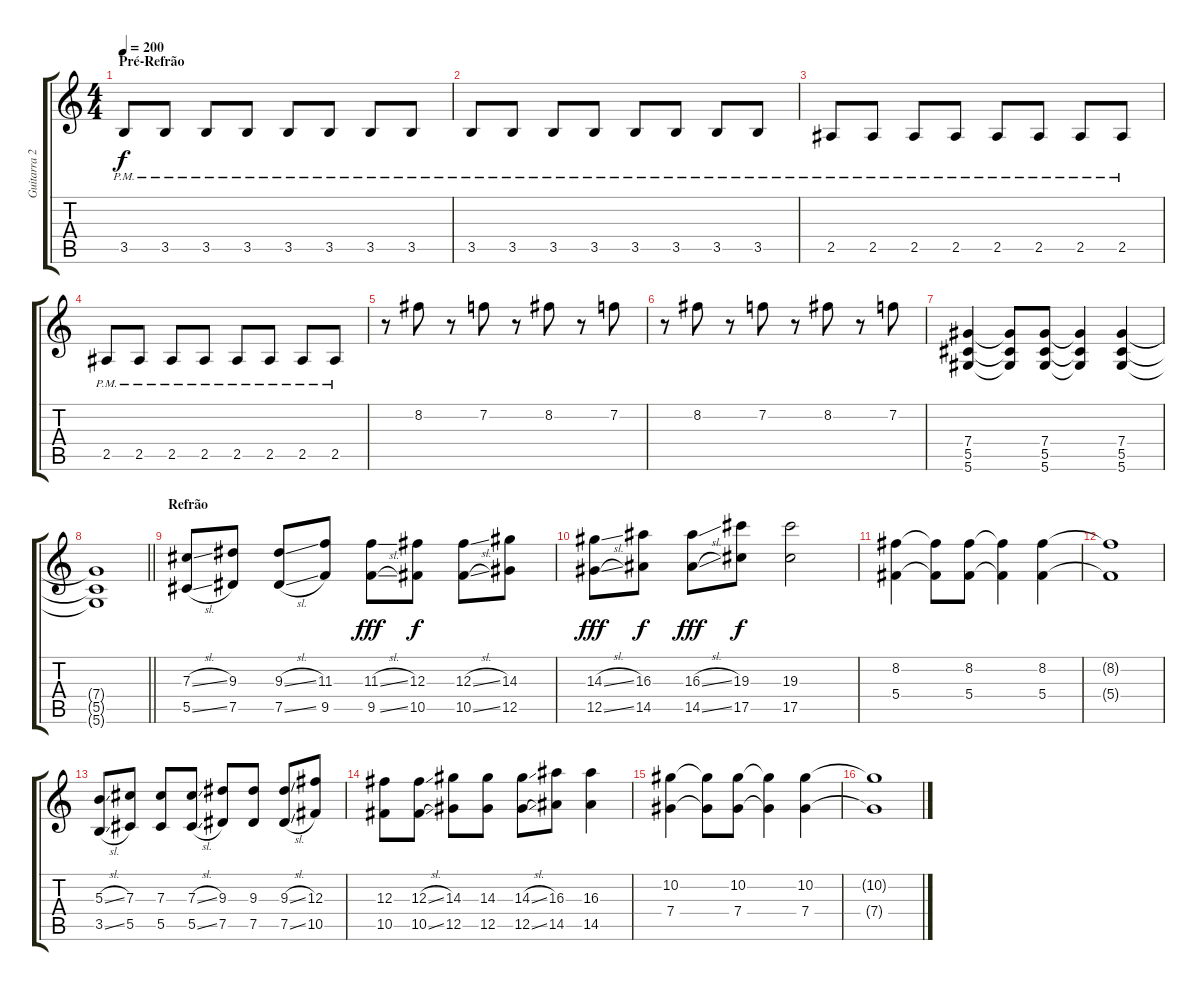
\track ("Guitarra 2" "Guitarra 2") {instrument overdrivenguitar}
\staff {score tabs}
\tuning (Eb4 Bb3 Gb3 Db3 Ab2 Eb2) {hide}
\ts (4 4)
\section ("" "Pré-Refrão")
\tempo 200
\clef g2
\ks c
3.5{pm}.8{dy f} 3.5{pm}.8 3.5{pm}.8 3.5{pm}.8 3.5{pm}.8 3.5{pm}.8 3.5{pm}.8 3.5{pm}.8 |
3.5{pm}.8 3.5{pm}.8 3.5{pm}.8 3.5{pm}.8 3.5{pm}.8 3.5{pm}.8 3.5{pm}.8 3.5{pm}.8 |
2.5{pm}.8 2.5{pm}.8 2.5{pm}.8 2.5{pm}.8 2.5{pm}.8 2.5{pm}.8 2.5{pm}.8 2.5{pm}.8 |
2.5{pm}.8 2.5{pm}.8 2.5{pm}.8 2.5{pm}.8 2.5{pm}.8 2.5{pm}.8 2.5{pm}.8 2.5{pm}.8 |
r.8 8.2.8 r.8 7.2.8 r.8 8.2.8 r.8 7.2.8 |
r.8 8.2.8 r.8 7.2.8 r.8 8.2.8 r.8 7.2.8 |
(7.4 5.5 5.6).4 (7.4{t} 5.5{t} 5.6{t}).8 (7.4 5.5 5.6).8 (7.4{t} 5.5{t} 5.6{t}).4 (7.4 5.5 5.6).4 |
\barLineRight lightlight
(7.4{t} 5.5{t} 5.6{t}).1 |
\section ("" "Refrão")
(7.3{sl} 5.5{sl}).8 (9.3 7.5).8 (9.3{sl} 7.5{sl}).8 (11.3 9.5).8 (11.3{sl} 9.5{sl}).8{dy fff} (12.3 10.5).8{dy f} (12.3{sl} 10.5{sl}).8 (14.3 12.5).8 |
(14.3{sl} 12.5{sl}).8{dy fff} (16.3 14.5).8{dy f} (16.3{sl} 14.5{sl}).8{dy fff} (19.3 17.5).8{dy f} (19.3 17.5).2 |
(8.2 5.4).4 (8.2{t} 5.4{t}).8 (8.2 5.4).8 (8.2{t} 5.4{t}).4 (8.2 5.4).4 |
(8.2{t} 5.4{t}).1 |
(5.3{sl} 3.5{sl}).8 (7.3 5.5).8 (7.3 5.5).8 (7.3{sl} 5.5{sl}).8 (9.3 7.5).8 (9.3 7.5).8 (9.3{sl} 7.5{sl}).8 (12.3 10.5).8 |
(12.3 10.5).8 (12.3{sl} 10.5{sl}).8 (14.3 12.5).8 (14.3 12.5).8 (14.3{sl} 12.5{sl}).8 (16.3 14.5).8 (16.3 14.5).4 |
(10.2 7.4).4 (10.2{t} 7.4{t}).8 (10.2 7.4).8 (10.2{t} 7.4{t}).4 (10.2 7.4).4 |
(10.2{t} 7.4{t}).1
